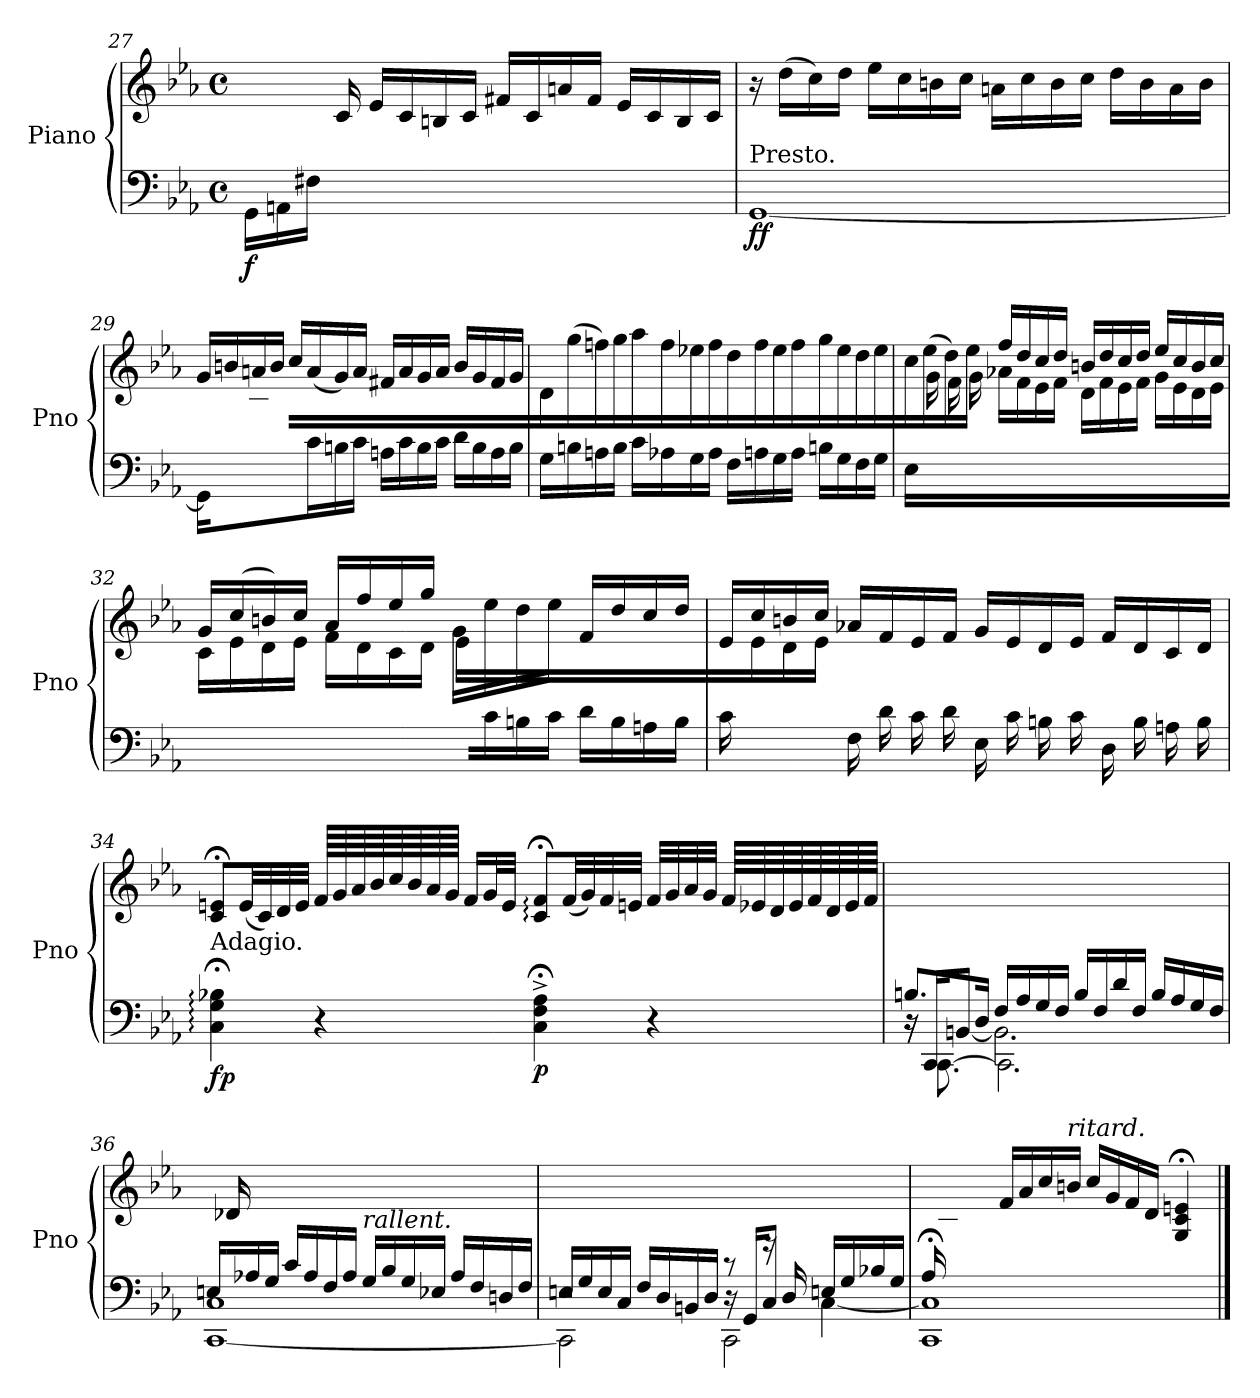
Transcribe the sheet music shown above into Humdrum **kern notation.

**kern	**kern	**dynam
*part1	*part1	*part1
*staff2	*staff1	*staff1/2
*I"Piano	*	*
*I'Pno	*	*
*clefF4	*clefG2	*
*k[b-e-a-]	*k[b-e-a-]	*
*M4/4	*M4/4	*
*met(c)	*met(c)	*
=27	=27	=27
!	!	!LO:DY:b=2
16GG<\LL	8ryy	f
16AAn<\	.	.
16F#X<\JJ	16ryy	.
16ryy	16c/	.
4ryy	16e-/LL	.
.	16c/	.
.	16Bn/	.
.	16c/JJ	.
2ryy	16f#X/LL	.
.	16c/	.
.	16an/	.
.	16f#/JJ	.
.	16e-/LL	.
.	16c/	.
.	16B/	.
.	16c/JJ	.
!!LO:LB:g=z
=28	=28	=28
!LO:TX:a:t=Presto.	!	!
!	!	!LO:DY:b=2
[1GG	16r	ff
.	(>16dd\LL	.
.	16cc\)	.
.	16dd\JJ	.
.	16ee-\LL	.
.	16cc\	.
.	16bn\	.
.	16cc\JJ	.
.	16an\LL	.
.	16cc\	.
.	16b\	.
.	16cc\JJ	.
.	16dd\LL	.
.	16b\	.
.	16a\	.
.	16b\JJ	.
=29	=29	=29
*	*^	*
16GG/LL]	16g/LL	16ryy	.
4ryy	16bn/	16d<\	.
.	16an/	16c<\	.
.	16b/JJ	16d<\JJ	.
.	16cc/LL	16e-<\LL	.
16c<\	(<16a/	2ryy	.
16Bn<\	16g/)	.	.
16c<\JJ	16a/JJ	.	.
16An<\LL	16f#X/LL	.	.
16c<\	16a/	.	.
16B\	16g/	.	.
16c\JJ	16a/JJ	.	.
16d<\LL	16b/LL	.	.
16B<\	16g/	8.ryy	.
16A\	16f#/	.	.
16B\JJ	16g/JJ	.	.
*	*v	*v	*
=30	=30	=30
16G<\LL	16d\LL	.
16Bn<\	(>16gg\	.
16An\	16ffn\)	.
16B\JJ	16gg\JJ	.
16c<\LL	16aa-\LL	.
16A-X<\	16ff\	.
16G\	16ee-X\	.
16A-\JJ	16ff\JJ	.
16F<\LL	16dd\LL	.
16An<\	16ff\	.
16G\	16ee-\	.
16A\JJ	16ff\JJ	.
16Bn<\LL	16gg\LL	.
16G<\	16ee-\	.
16F\	16dd\	.
16G\JJ	16ee-\JJ	.
!!LO:LB:g=z
=31	=31	=31
*^	*^	*
16E-</LL	1ryy	16cc/LL	16ryy	.
2...ryy	.	(>16ee-/	16g<\	.
.	.	16dd/)	16f<\	.
.	.	16ee-/JJ	16g<\JJ	.
.	.	16ff/LL	16a-X<\LL	.
.	.	16dd/	16f<\	.
.	.	16cc/	16e-<\	.
.	.	16dd/JJ	16f<\JJ	.
.	.	16bn/LL	16d<\LL	.
.	.	16dd/	16f<\	.
.	.	16cc/	16e-\	.
.	.	16dd/JJ	16f\JJ	.
.	.	16ee-/LL	16g<\LL	.
.	.	16cc/	16e-<\	.
.	.	16b/	16d\	.
.	.	16cc/JJ	16e-\JJ	.
*v	*v	*	*	*
=32	=32	=32	=32
*	*	*^	*
2ryy	16g/LL	16c<\LL	2ryy	.
.	(>16cc/	16e-<\	.	.
.	16bn/)	16d\	.	.
.	16cc/JJ	16e-\JJ	.	.
.	16a-/LL	16f<\LL	.	.
.	16ff/	16d<\	.	.
.	16ee-/	16c<\	.	.
.	16gg/JJ	16d<\JJ	.	.
16ryy	16g\LL	16ryy	16e-<\LL	.
16c<\	16ee-\	16ryy	4..ryy	.
16Bn\	16dd\	8ryy	.	.
16c\JJ	16ee-\JJ	.	.	.
16d<\LL	16f/LL	4ryy	.	.
16B<\	16dd/	.	.	.
16An\	16cc/	.	.	.
16B\JJ	16dd/JJ	.	.	.
*	*	*v	*v	*
=33	=33	=33	=33
16c<\LL	16e-/LL	16ryy	.
8.ryy	16cc/	16e-<\	.
.	16bn/	16d<\	.
.	16cc/JJ	16e-<\JJ	.
16F<\LL	16a-X/LL	2.ryy	.
16d<\	16f/	.	.
16c<\	16e-/	.	.
16d<\JJ	16f/JJ	.	.
16E-<\LL	16g/LL	.	.
16c<\	16e-/	.	.
16Bn\	16d/	.	.
16c\JJ	16e-/JJ	.	.
16D<\LL	16f/LL	.	.
16B<\	16d/	.	.
16An\	16c/	.	.
16B\JJ	16d/JJ	.	.
*	*v	*v	*
!!LO:LB:g=z
=34	=34	=34
!LO:TX:a:t=Adagio.	!	!
!	!	!LO:DY:b=2
!	!	!LO:DY:n=1:b=2
4C\;:<<< 4G\;:<<< 4B-X\;:<<<	8c/;< 8en/;<L	f p
.	(<32e/LL	.
.	32c/)	.
.	32d/	.
.	32e/JJJ	.
4r	64f/LLLL	.
.	64g/	.
.	64a-/	.
.	64b-/	.
.	64cc/	.
.	64b-/	.
.	64a-/	.
.	64g/JJJJ	.
.	16f/LL	.
.	32g/L	.
.	32e/JJJ	.
!	!	!LO:DY:n=2:b=2
4C\;<^<< 4F\;<^<< 4A-\;<^<<	8c/;<: 8f/;<:L	p
.	(<32f/LL	.
.	32g/)	.
.	32f/	.
.	32en/JJJ	.
4r	32f/LLL	.
.	32g/	.
.	32a-/	.
.	32g/JJJ	.
.	64f/LLLL	.
.	64e-X/	.
.	64d/	.
.	64e-/	.
.	64f/	.
.	64d/	.
.	64e-/	.
.	64f/JJJJ	.
=35	=35	=35
*^	*	*
*	*^	*	*
8.Bn/L	16r	16r	1ryy	.
.	16CC/KL	[8.CC\	.	.
.	[8BBn/J	.	.	.
16D/Jk	.	.	.	.
16F/LL	2.BB\]	2.CC\]	.	.
16A-/	.	.	.	.
16G/	.	.	.	.
16F/JJ	.	.	.	.
16B/LL	.	.	.	.
16F/	.	.	.	.
16d/	.	.	.	.
16F/JJ	.	.	.	.
16B/LL	.	.	.	.
16A-/	.	.	.	.
16G/	.	.	.	.
16F/JJ	.	.	.	.
!!LO:LB:g=z
=36	=36	=36	=36	=36
*	*	*^	*	*
(<16En/LL	4rFFFyy	1C	[1CC	16ryy	.
16ryy	.	.	.	16d-X/)	.
16A-X/	.	.	.	8ryy	.
16G/JJ	.	.	.	.	.
2.ryy	16c/LL	.	.	4ryy	.
.	16A-/	.	.	.	.
.	16F/	.	.	.	.
.	16A-/JJ	.	.	.	.
!	!LO:TX:a:i:t=rallent.	!	!	!	!
.	16G/LL	.	.	2ryy	.
.	16B-/	.	.	.	.
.	16G/	.	.	.	.
.	16E-/JJ	.	.	.	.
.	16A-/LL	.	.	.	.
.	16F/	.	.	.	.
.	16Dn/	.	.	.	.
.	16F/JJ	.	.	.	.
*	*	*v	*v	*	*
=37	=37	=37	=37	=37
16En/LL	2r	2CC\]	1ryy	.
16G/	.	.	.	.
16E/	.	.	.	.
16C/JJ	.	.	.	.
16F/LL	.	.	.	.
16D/	.	.	.	.
16BBn/	.	.	.	.
16D/JJ	.	.	.	.
8rc	16r	2CC<\	.	.
.	16GG/KL	.	.	.
16rg	8C/J	.	.	.
16D/	.	.	.	.
16En/LL	[4C\	.	.	.
16G/	.	.	.	.
16B-X/	.	.	.	.
16G/JJ	.	.	.	.
=38	=38	=38	=38	=38
*	*	*^	*	*
16A-/LL	1ryy	1C]	1CC;	16ryy	.
2...ryy	.	.	.	16c/	.
.	.	.	.	16f/	.
.	.	.	.	16d/JJ	.
.	.	.	.	16f/LL	.
.	.	.	.	16a-/	.
.	.	.	.	16cc/	.
!	!	!	!	!LO:TX:a:i:t=ritard.	!
.	.	.	.	16bn/JJ	.
.	.	.	.	16cc/LL	.
.	.	.	.	16g/	.
.	.	.	.	16f/	.
.	.	.	.	16d/JJ	.
.	.	.	.	4G/;< 4c/;< 4en/;<	.
*v	*v	*v	*v	*	*
==	==	==
*-	*-	*-
